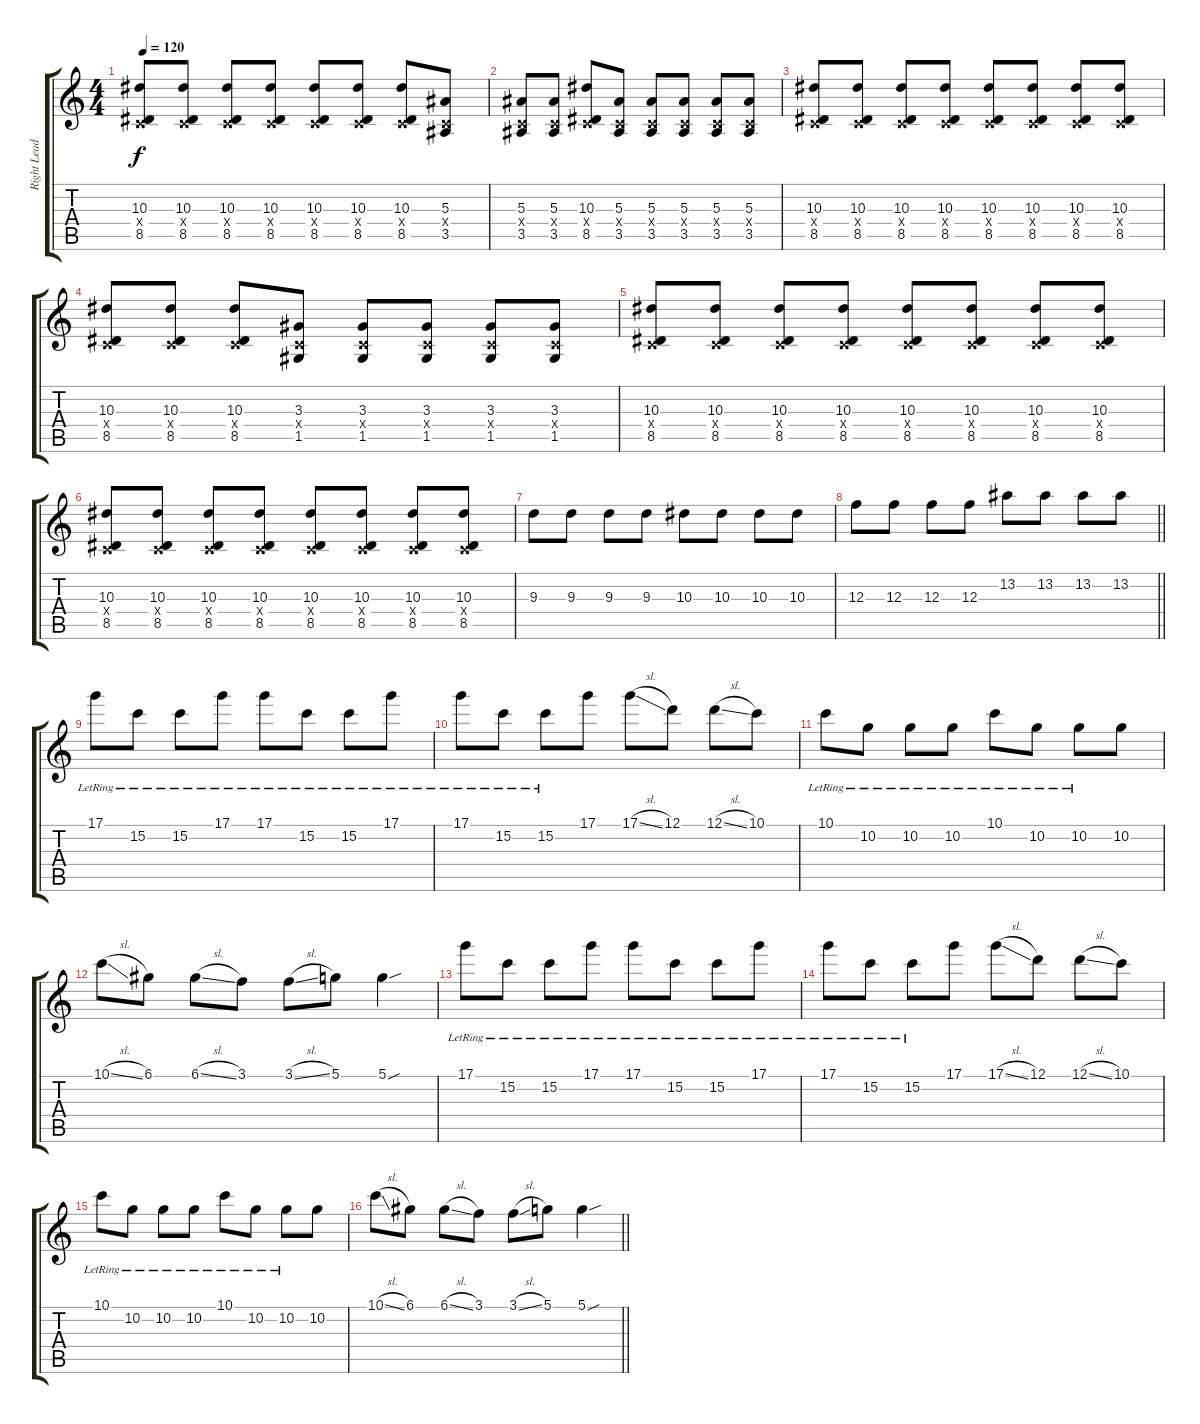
\track ("Right Lead 1" "Right Lead") {instrument distortionguitar}
\staff {score tabs}
\tuning (D4 A3 F3 C3 G2 C2) {hide}
\ts (4 4)
\section ("" "")
\tempo 120
\clef g2
\ks c
(10.3 0.4{x} 8.5).8{dy f} (10.3 0.4{x} 8.5).8 (10.3 0.4{x} 8.5).8 (10.3 0.4{x} 8.5).8 (10.3 0.4{x} 8.5).8 (10.3 0.4{x} 8.5).8 (10.3 0.4{x} 8.5).8 (5.3 0.4{x} 3.5).8 |
(5.3 0.4{x} 3.5).8 (5.3 0.4{x} 3.5).8 (10.3 0.4{x} 8.5).8 (5.3 0.4{x} 3.5).8 (5.3 0.4{x} 3.5).8 (5.3 0.4{x} 3.5).8 (5.3 0.4{x} 3.5).8 (5.3 0.4{x} 3.5).8 |
(10.3 0.4{x} 8.5).8 (10.3 0.4{x} 8.5).8 (10.3 0.4{x} 8.5).8 (10.3 0.4{x} 8.5).8 (10.3 0.4{x} 8.5).8 (10.3 0.4{x} 8.5).8 (10.3 0.4{x} 8.5).8 (10.3 0.4{x} 8.5).8 |
(10.3 0.4{x} 8.5).8 (10.3 0.4{x} 8.5).8 (10.3 0.4{x} 8.5).8 (3.3 0.4{x} 1.5).8 (3.3 0.4{x} 1.5).8 (3.3 0.4{x} 1.5).8 (3.3 0.4{x} 1.5).8 (3.3 0.4{x} 1.5).8 |
(10.3 0.4{x} 8.5).8 (10.3 0.4{x} 8.5).8 (10.3 0.4{x} 8.5).8 (10.3 0.4{x} 8.5).8 (10.3 0.4{x} 8.5).8 (10.3 0.4{x} 8.5).8 (10.3 0.4{x} 8.5).8 (10.3 0.4{x} 8.5).8 |
(10.3 0.4{x} 8.5).8 (10.3 0.4{x} 8.5).8 (10.3 0.4{x} 8.5).8 (10.3 0.4{x} 8.5).8 (10.3 0.4{x} 8.5).8 (10.3 0.4{x} 8.5).8 (10.3 0.4{x} 8.5).8 (10.3 0.4{x} 8.5).8 |
9.3.8 9.3.8 9.3.8 9.3.8 10.3.8 10.3.8 10.3.8 10.3.8 |
\barLineRight lightlight
12.3.8 12.3.8 12.3.8 12.3.8 13.2.8 13.2.8 13.2.8 13.2.8 |
\section ("" "")
17.1{lr}.8 15.2{lr}.8 15.2{lr}.8 17.1{lr}.8 17.1{lr}.8 15.2{lr}.8 15.2{lr}.8 17.1{lr}.8 |
17.1{lr}.8 15.2{lr}.8 15.2{lr}.8 17.1.8 17.1{sl}.8 12.1.8 12.1{sl}.8 10.1.8 |
10.1{lr}.8 10.2{lr}.8 10.2{lr}.8 10.2{lr}.8 10.1{lr}.8 10.2{lr}.8 10.2{lr}.8 10.2.8 |
10.1{sl}.8 6.1.8 6.1{sl}.8 3.1.8 3.1{sl}.8 5.1.8 5.1{sou}.4 |
17.1{lr}.8 15.2{lr}.8 15.2{lr}.8 17.1{lr}.8 17.1{lr}.8 15.2{lr}.8 15.2{lr}.8 17.1{lr}.8 |
17.1{lr}.8 15.2{lr}.8 15.2{lr}.8 17.1.8 17.1{sl}.8 12.1.8 12.1{sl}.8 10.1.8 |
10.1{lr}.8 10.2{lr}.8 10.2{lr}.8 10.2{lr}.8 10.1{lr}.8 10.2{lr}.8 10.2{lr}.8 10.2.8 |
\barLineRight lightlight
10.1{sl}.8 6.1.8 6.1{sl}.8 3.1.8 3.1{sl}.8 5.1.8 5.1{sou}.4
